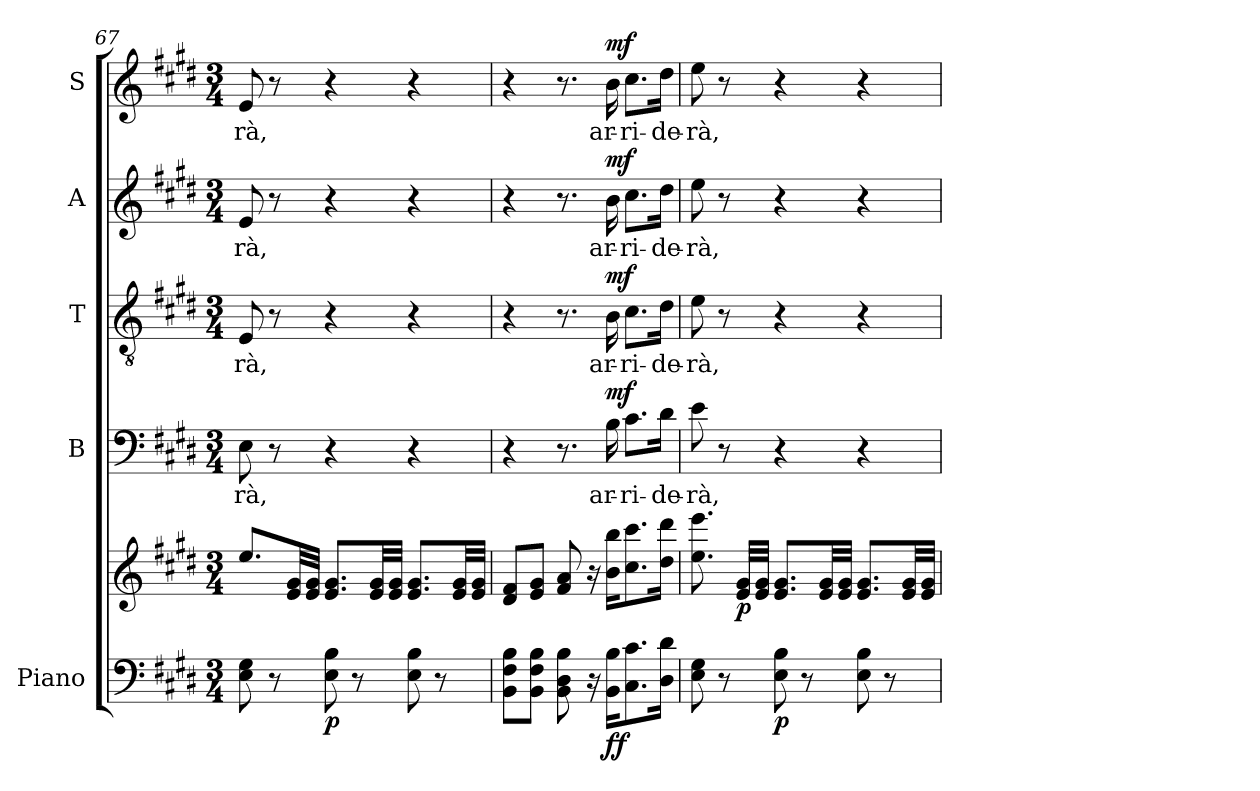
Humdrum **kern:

**kern	**kern	**dynam	**kern	**text	**dynam	**kern	**text	**dynam	**kern	**text	**dynam	**kern	**text	**dynam
*part5	*part5	*part5	*part4	*part4	*part4	*part3	*part3	*part3	*part2	*part2	*part2	*part1	*part1	*part1
*staff6	*staff5	*staff5/6	*staff4	*staff4	*staff4	*staff3	*staff3	*staff3	*staff2	*staff2	*staff2	*staff1	*staff1	*staff1
*I"Piano	*	*	*I"B	*	*	*I"T	*	*	*I"A	*	*	*I"S	*	*
*I'Pno	*	*	*I'B	*	*	*I'T	*	*	*I'A	*	*	*I'S	*	*
*clefF4	*clefG2	*	*clefF4	*	*	*clefGv2	*	*	*clefG2	*	*	*clefG2	*	*
*k[f#c#g#d#]	*k[f#c#g#d#]	*	*k[f#c#g#d#]	*	*	*k[f#c#g#d#]	*	*	*k[f#c#g#d#]	*	*	*k[f#c#g#d#]	*	*
*M3/4	*M3/4	*	*M3/4	*	*	*M3/4	*	*	*M3/4	*	*	*M3/4	*	*
=67	=67	=67	=67	=67	=67	=67	=67	=67	=67	=67	=67	=67	=67	=67
8E\ 8G#\	8.ee/L	.	8E\	-rà,	.	8E/	-rà,	.	8e/	-rà,	.	8e/	-rà,	.
8r	.	.	8r	.	.	8r	.	.	8r	.	.	8r	.	.
.	32e/ 32g#/LL	.	.	.	.	.	.	.	.	.	.	.	.	.
.	32e/ 32g#/JJJ	.	.	.	.	.	.	.	.	.	.	.	.	.
!	!	!LO:DY:b=2	!	!	!	!	!	!	!	!	!	!	!	!
8E\ 8B\	8.e/ 8.g#/L	p	4r	.	.	4r	.	.	4r	.	.	4r	.	.
8r	.	.	.	.	.	.	.	.	.	.	.	.	.	.
.	32e/ 32g#/LL	.	.	.	.	.	.	.	.	.	.	.	.	.
.	32e/ 32g#/JJJ	.	.	.	.	.	.	.	.	.	.	.	.	.
8E\ 8B\	8.e/ 8.g#/L	.	4r	.	.	4r	.	.	4r	.	.	4r	.	.
8r	.	.	.	.	.	.	.	.	.	.	.	.	.	.
.	32e/ 32g#/LL	.	.	.	.	.	.	.	.	.	.	.	.	.
.	32e/ 32g#/JJJ	.	.	.	.	.	.	.	.	.	.	.	.	.
=68	=68	=68	=68	=68	=68	=68	=68	=68	=68	=68	=68	=68	=68	=68
8BB\ 8F#\ 8B\L	8d#/ 8f#/L	.	4r	.	.	4r	.	.	4r	.	.	4r	.	.
8BB\ 8F#\ 8B\J	8e/ 8g#/J	.	.	.	.	.	.	.	.	.	.	.	.	.
8BB\ 8D#\ 8B\	8f#/ 8a/	.	8.r	.	.	8.r	.	.	8.r	.	.	8.r	.	.
16r	16r	.	.	.	.	.	.	.	.	.	.	.	.	.
!	!	!LO:DY:b=2	!	!	!	!	!	!	!	!	!	!	!	!
!	!	!LO:DY:n=1:b	!	!	!LO:DY:a	!	!	!LO:DY:a	!	!	!LO:DY:a	!	!	!LO:DY:a
16BB\ 16B\KL	16b\ 16bb\KL	f f	16B\	ar-	mf	16B\	ar-	mf	16b\	ar-	mf	16b\	ar-	mf
8.C#\ 8.c#\	8.cc#\ 8.ccc#\	.	8.c#\L	-ri-	.	8.c#\L	-ri-	.	8.cc#\L	-ri-	.	8.cc#\L	-ri-	.
16D#\ 16d#\Jk	16dd#\ 16ddd#\Jk	.	16d#\Jk	-de-	.	16d#\Jk	-de-	.	16dd#\Jk	-de-	.	16dd#\Jk	-de-	.
!!LO:LB:g=z
=69	=69	=69	=69	=69	=69	=69	=69	=69	=69	=69	=69	=69	=69	=69
8E\ 8G#\	8.ee\ 8.eee\	.	8e\	-rà,	.	8e\	-rà,	.	8ee\	-rà,	.	8ee\	-rà,	.
8r	.	.	8r	.	.	8r	.	.	8r	.	.	8r	.	.
!	!	!LO:DY:b	!	!	!	!	!	!	!	!	!	!	!	!
.	32e/ 32g#/LLL	p	.	.	.	.	.	.	.	.	.	.	.	.
.	32e/ 32g#/JJJ	.	.	.	.	.	.	.	.	.	.	.	.	.
!	!	!LO:DY:b=2	!	!	!	!	!	!	!	!	!	!	!	!
8E\ 8B\	8.e/ 8.g#/L	p	4r	.	.	4r	.	.	4r	.	.	4r	.	.
8r	.	.	.	.	.	.	.	.	.	.	.	.	.	.
.	32e/ 32g#/LL	.	.	.	.	.	.	.	.	.	.	.	.	.
.	32e/ 32g#/JJJ	.	.	.	.	.	.	.	.	.	.	.	.	.
8E\ 8B\	8.e/ 8.g#/L	.	4r	.	.	4r	.	.	4r	.	.	4r	.	.
8r	.	.	.	.	.	.	.	.	.	.	.	.	.	.
.	32e/ 32g#/LL	.	.	.	.	.	.	.	.	.	.	.	.	.
.	32e/ 32g#/JJJ	.	.	.	.	.	.	.	.	.	.	.	.	.
=	=	=	=	=	=	=	=	=	=	=	=	=	=	=
*-	*-	*-	*-	*-	*-	*-	*-	*-	*-	*-	*-	*-	*-	*-
